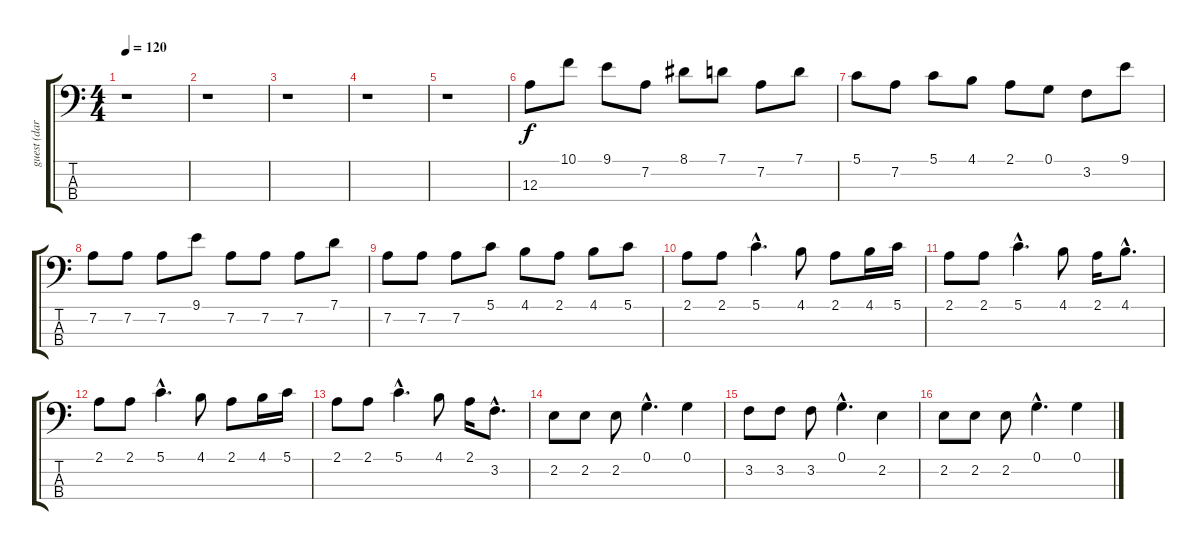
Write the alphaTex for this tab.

\track ("guest (darin) bass" "guest (dar") {instrument electricbassfinger}
\staff {score tabs}
\tuning (G2 D2 A1 E1) {hide}
\ts (4 4)
\tempo 120
\clef f4
\ks c
r.1{dy f instrument electricbassfinger} |
r.1 |
r.1 |
r.1 |
r.1 |
12.3.8 10.1.8 9.1.8 7.2.8 8.1.8 7.1.8 7.2.8 7.1.8 |
5.1.8 7.2.8 5.1.8 4.1.8 2.1.8 0.1.8 3.2.8 9.1.8 |
7.2.8 7.2.8 7.2.8 9.1.8 7.2.8 7.2.8 7.2.8 7.1.8 |
7.2.8 7.2.8 7.2.8 5.1.8 4.1.8 2.1.8 4.1.8 5.1.8 |
2.1.8 2.1.8 5.1{hac}.4{d} 4.1.8 2.1.8 4.1.16 5.1.16 |
2.1.8 2.1.8 5.1{hac}.4{d} 4.1.8 2.1.16 4.1{hac}.8{d} |
2.1.8 2.1.8 5.1{hac}.4{d} 4.1.8 2.1.8 4.1.16 5.1.16 |
2.1.8 2.1.8 5.1{hac}.4{d} 4.1.8 2.1.16 3.2{hac}.8{d} |
2.2.8 2.2.8 2.2.8 0.1{hac}.4{d} 0.1.4 |
3.2.8 3.2.8 3.2.8 0.1{hac}.4{d} 2.2.4 |
2.2.8 2.2.8 2.2.8 0.1{hac}.4{d} 0.1.4
